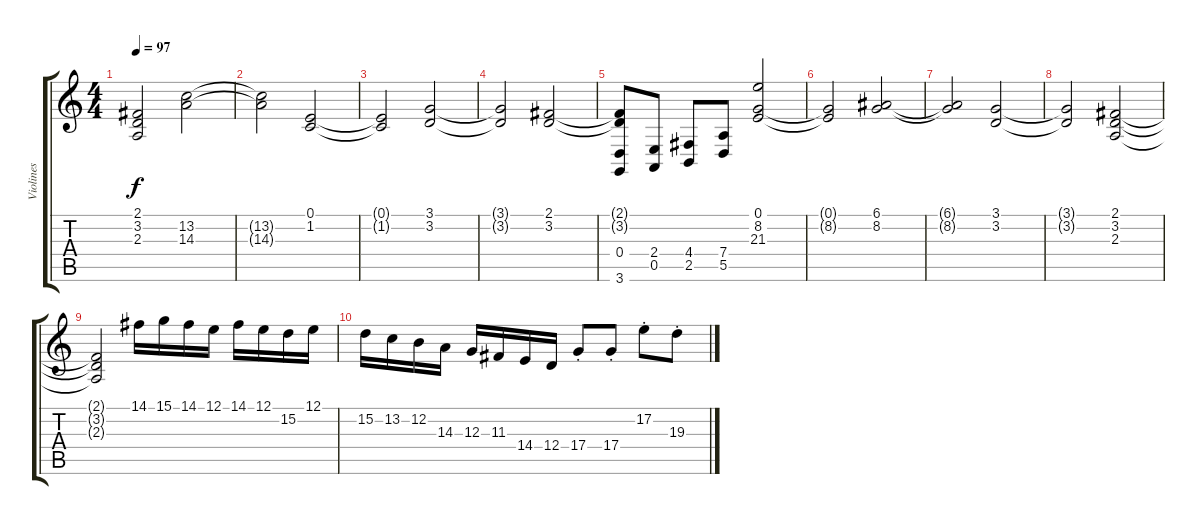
\track ("Violines" "Violines") {instrument violin}
\staff {score tabs}
\tuning (E4 B3 G3 D3 A2 E2) {hide}
\ts (4 4)
\tempo 97
\clef g2
\ks c
(2.1{t} 3.2{t} 2.3{t}).2{dy f} (13.2 14.3).2{instrument stringensemble1} |
(13.2{t} 14.3{t}).2 (0.1 1.2).2 |
(0.1{t} 1.2{t}).2 (3.1 3.2).2 |
(3.1{t} 3.2{t}).2 (2.1 3.2).2 |
(2.1{t} 3.2{t} 0.4 3.6).8 (2.4 0.5).8 (4.4 2.5).8 (7.4 5.5).8 (0.1 8.2 21.3).2 |
(0.1{t} 8.2{t}).2 (6.1 8.2).2 |
(6.1{t} 8.2{t}).2 (3.1 3.2).2 |
(3.1{t} 3.2{t}).2 (2.1 3.2 2.3).2 |
(2.1{t} 3.2{t} 2.3{t}).2 14.1.16{volume 16 instrument violin} 15.1.16 14.1.16 12.1.16 14.1.16 12.1.16 15.2.16 12.1.16 |
15.2.16 13.2.16 12.2.16 14.3.16 12.3.16 11.3.16 14.4.16 12.4.16 17.4{st}.8 17.4{st}.8 17.2{st}.8 19.3{st}.8
